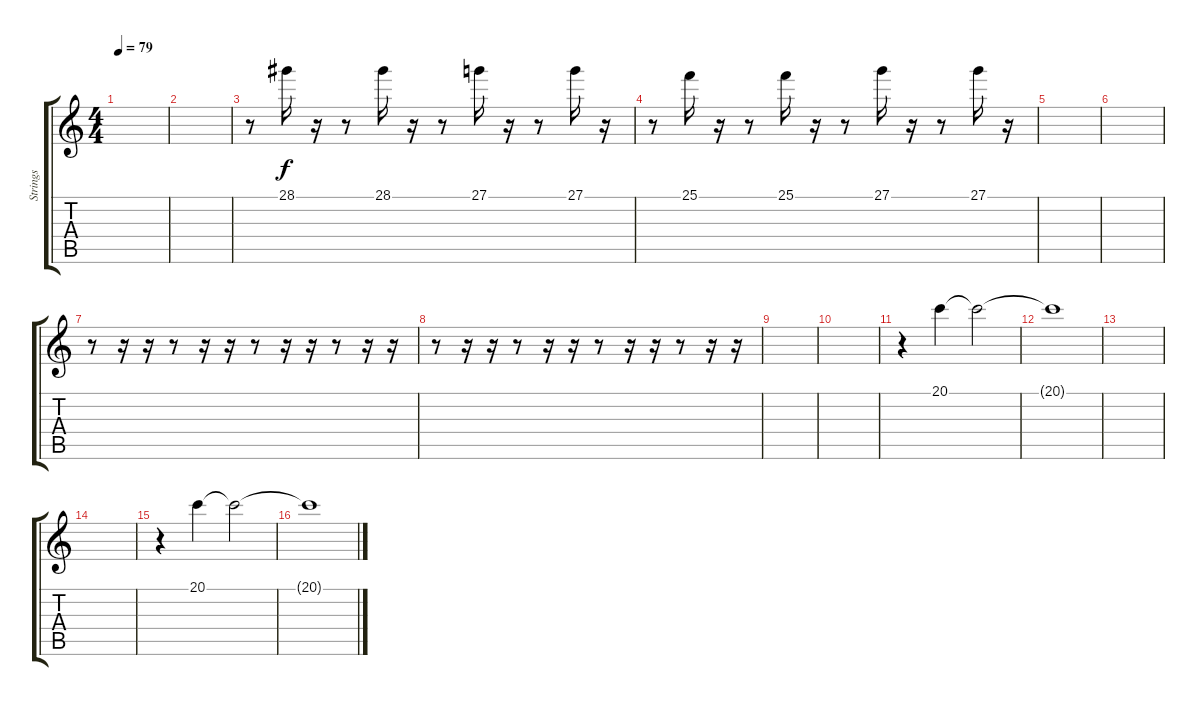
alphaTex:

\track ("Strings" "Strings") {instrument synthstrings1}
\staff {score tabs}
\tuning (E4 B3 G3 D3 A2 E2) {hide}
\ts (4 4)
\tempo 79
\clef g2
\ks c
|
|
r.8 28.1.16 r.16 r.8 28.1.16 r.16 r.8 27.1.16 r.16 r.8 27.1.16 r.16 |
r.8 25.1.16 r.16 r.8 25.1.16 r.16 r.8 27.1.16 r.16 r.8 27.1.16 r.16 |
|
|
r.8 r.16 r.16 r.8 r.16 r.16 r.8 r.16 r.16 r.8 r.16 r.16 |
r.8 r.16 r.16 r.8 r.16 r.16 r.8 r.16 r.16 r.8 r.16 r.16 |
|
|
r.4 20.1.4 20.1{t}.2 |
20.1{t}.1 |
|
|
r.4 20.1.4 20.1{t}.2 |
20.1{t}.1
